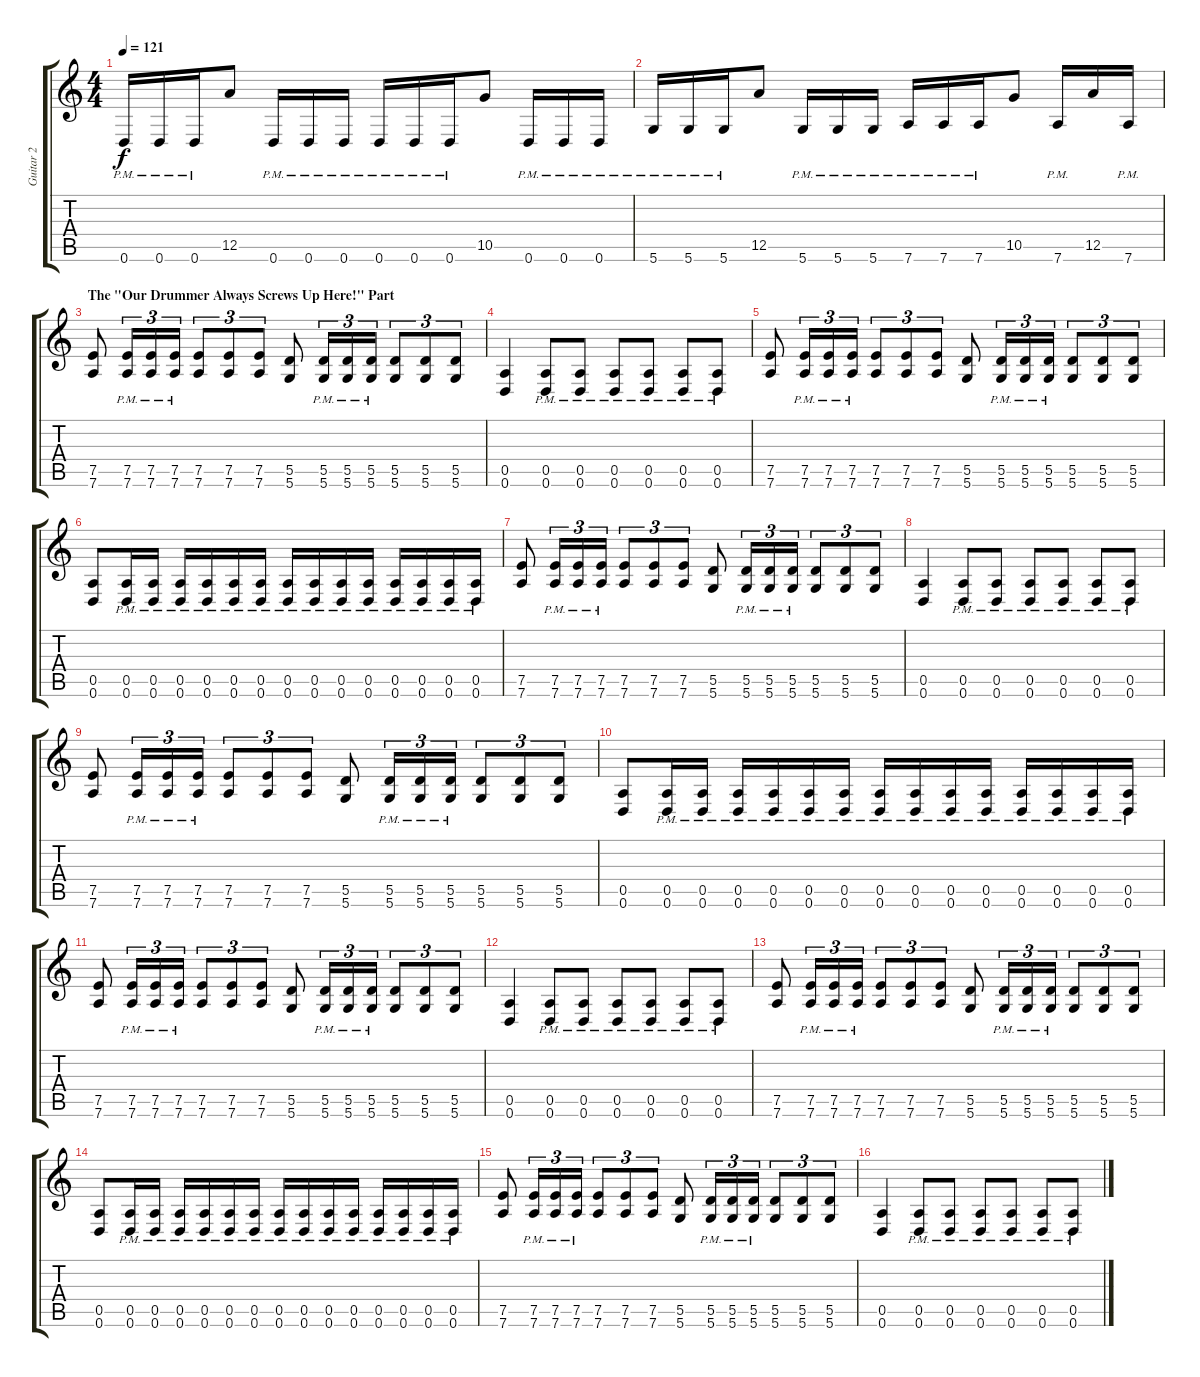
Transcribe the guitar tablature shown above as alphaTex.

\track ("Guitar 2" "Guitar 2") {instrument distortionguitar}
\staff {score tabs}
\tuning (E4 B3 G3 D3 A2 D2) {hide}
\ts (4 4)
\tempo 121
\clef g2
\ks c
0.6{pm}.16{dy f} 0.6{pm}.16 0.6{pm}.16 12.5.8 0.6{pm}.16 0.6{pm}.16 0.6{pm}.16 0.6{pm}.16 0.6{pm}.16 0.6{pm}.16 10.5.8 0.6{pm}.16 0.6{pm}.16 0.6{pm}.16 |
5.6{pm}.16 5.6{pm}.16 5.6{pm}.16 12.5.8 5.6{pm}.16 5.6{pm}.16 5.6{pm}.16 7.6{pm}.16 7.6{pm}.16 7.6{pm}.16 10.5.8 7.6{pm}.16 12.5.16 7.6{pm}.16 |
\section ("" "The \"Our Drummer Always Screws Up Here!\" Part")
(7.5 7.6).8 (7.5{pm} 7.6{pm}).16{tu (3 2)} (7.5{pm} 7.6{pm}).16{tu (3 2)} (7.5{pm} 7.6{pm}).16{tu (3 2)} (7.5 7.6).8{tu (3 2)} (7.5 7.6).8{tu (3 2)} (7.5 7.6).8{tu (3 2)} (5.5 5.6).8 (5.5{pm} 5.6{pm}).16{tu (3 2)} (5.5{pm} 5.6{pm}).16{tu (3 2)} (5.5{pm} 5.6{pm}).16{tu (3 2)} (5.5 5.6).8{tu (3 2)} (5.5 5.6).8{tu (3 2)} (5.5 5.6).8{tu (3 2)} |
(0.5 0.6).4 (0.5{pm} 0.6{pm}).8 (0.5{pm} 0.6{pm}).8 (0.5{pm} 0.6{pm}).8 (0.5{pm} 0.6{pm}).8 (0.5{pm} 0.6{pm}).8 (0.5{pm} 0.6{pm}).8 |
(7.5 7.6).8 (7.5{pm} 7.6{pm}).16{tu (3 2)} (7.5{pm} 7.6{pm}).16{tu (3 2)} (7.5{pm} 7.6{pm}).16{tu (3 2)} (7.5 7.6).8{tu (3 2)} (7.5 7.6).8{tu (3 2)} (7.5 7.6).8{tu (3 2)} (5.5 5.6).8 (5.5{pm} 5.6{pm}).16{tu (3 2)} (5.5{pm} 5.6{pm}).16{tu (3 2)} (5.5{pm} 5.6{pm}).16{tu (3 2)} (5.5 5.6).8{tu (3 2)} (5.5 5.6).8{tu (3 2)} (5.5 5.6).8{tu (3 2)} |
(0.5 0.6).8 (0.5{pm} 0.6{pm}).16 (0.5{pm} 0.6{pm}).16 (0.5{pm} 0.6{pm}).16 (0.5{pm} 0.6{pm}).16 (0.5{pm} 0.6{pm}).16 (0.5{pm} 0.6{pm}).16 (0.5{pm} 0.6{pm}).16 (0.5{pm} 0.6{pm}).16 (0.5{pm} 0.6{pm}).16 (0.5{pm} 0.6{pm}).16 (0.5{pm} 0.6{pm}).16 (0.5{pm} 0.6{pm}).16 (0.5{pm} 0.6{pm}).16 (0.5{pm} 0.6{pm}).16 |
(7.5 7.6).8 (7.5{pm} 7.6{pm}).16{tu (3 2)} (7.5{pm} 7.6{pm}).16{tu (3 2)} (7.5{pm} 7.6{pm}).16{tu (3 2)} (7.5 7.6).8{tu (3 2)} (7.5 7.6).8{tu (3 2)} (7.5 7.6).8{tu (3 2)} (5.5 5.6).8 (5.5{pm} 5.6{pm}).16{tu (3 2)} (5.5{pm} 5.6{pm}).16{tu (3 2)} (5.5{pm} 5.6{pm}).16{tu (3 2)} (5.5 5.6).8{tu (3 2)} (5.5 5.6).8{tu (3 2)} (5.5 5.6).8{tu (3 2)} |
(0.5 0.6).4 (0.5{pm} 0.6{pm}).8 (0.5{pm} 0.6{pm}).8 (0.5{pm} 0.6{pm}).8 (0.5{pm} 0.6{pm}).8 (0.5{pm} 0.6{pm}).8 (0.5{pm} 0.6{pm}).8 |
(7.5 7.6).8 (7.5{pm} 7.6{pm}).16{tu (3 2)} (7.5{pm} 7.6{pm}).16{tu (3 2)} (7.5{pm} 7.6{pm}).16{tu (3 2)} (7.5 7.6).8{tu (3 2)} (7.5 7.6).8{tu (3 2)} (7.5 7.6).8{tu (3 2)} (5.5 5.6).8 (5.5{pm} 5.6{pm}).16{tu (3 2)} (5.5{pm} 5.6{pm}).16{tu (3 2)} (5.5{pm} 5.6{pm}).16{tu (3 2)} (5.5 5.6).8{tu (3 2)} (5.5 5.6).8{tu (3 2)} (5.5 5.6).8{tu (3 2)} |
(0.5 0.6).8 (0.5{pm} 0.6{pm}).16 (0.5{pm} 0.6{pm}).16 (0.5{pm} 0.6{pm}).16 (0.5{pm} 0.6{pm}).16 (0.5{pm} 0.6{pm}).16 (0.5{pm} 0.6{pm}).16 (0.5{pm} 0.6{pm}).16 (0.5{pm} 0.6{pm}).16 (0.5{pm} 0.6{pm}).16 (0.5{pm} 0.6{pm}).16 (0.5{pm} 0.6{pm}).16 (0.5{pm} 0.6{pm}).16 (0.5{pm} 0.6{pm}).16 (0.5{pm} 0.6{pm}).16 |
(7.5 7.6).8 (7.5{pm} 7.6{pm}).16{tu (3 2)} (7.5{pm} 7.6{pm}).16{tu (3 2)} (7.5{pm} 7.6{pm}).16{tu (3 2)} (7.5 7.6).8{tu (3 2)} (7.5 7.6).8{tu (3 2)} (7.5 7.6).8{tu (3 2)} (5.5 5.6).8 (5.5{pm} 5.6{pm}).16{tu (3 2)} (5.5{pm} 5.6{pm}).16{tu (3 2)} (5.5{pm} 5.6{pm}).16{tu (3 2)} (5.5 5.6).8{tu (3 2)} (5.5 5.6).8{tu (3 2)} (5.5 5.6).8{tu (3 2)} |
(0.5 0.6).4 (0.5{pm} 0.6{pm}).8 (0.5{pm} 0.6{pm}).8 (0.5{pm} 0.6{pm}).8 (0.5{pm} 0.6{pm}).8 (0.5{pm} 0.6{pm}).8 (0.5{pm} 0.6{pm}).8 |
(7.5 7.6).8 (7.5{pm} 7.6{pm}).16{tu (3 2)} (7.5{pm} 7.6{pm}).16{tu (3 2)} (7.5{pm} 7.6{pm}).16{tu (3 2)} (7.5 7.6).8{tu (3 2)} (7.5 7.6).8{tu (3 2)} (7.5 7.6).8{tu (3 2)} (5.5 5.6).8 (5.5{pm} 5.6{pm}).16{tu (3 2)} (5.5{pm} 5.6{pm}).16{tu (3 2)} (5.5{pm} 5.6{pm}).16{tu (3 2)} (5.5 5.6).8{tu (3 2)} (5.5 5.6).8{tu (3 2)} (5.5 5.6).8{tu (3 2)} |
(0.5 0.6).8 (0.5{pm} 0.6{pm}).16 (0.5{pm} 0.6{pm}).16 (0.5{pm} 0.6{pm}).16 (0.5{pm} 0.6{pm}).16 (0.5{pm} 0.6{pm}).16 (0.5{pm} 0.6{pm}).16 (0.5{pm} 0.6{pm}).16 (0.5{pm} 0.6{pm}).16 (0.5{pm} 0.6{pm}).16 (0.5{pm} 0.6{pm}).16 (0.5{pm} 0.6{pm}).16 (0.5{pm} 0.6{pm}).16 (0.5{pm} 0.6{pm}).16 (0.5{pm} 0.6{pm}).16 |
(7.5 7.6).8 (7.5{pm} 7.6{pm}).16{tu (3 2)} (7.5{pm} 7.6{pm}).16{tu (3 2)} (7.5{pm} 7.6{pm}).16{tu (3 2)} (7.5 7.6).8{tu (3 2)} (7.5 7.6).8{tu (3 2)} (7.5 7.6).8{tu (3 2)} (5.5 5.6).8 (5.5{pm} 5.6{pm}).16{tu (3 2)} (5.5{pm} 5.6{pm}).16{tu (3 2)} (5.5{pm} 5.6{pm}).16{tu (3 2)} (5.5 5.6).8{tu (3 2)} (5.5 5.6).8{tu (3 2)} (5.5 5.6).8{tu (3 2)} |
(0.5 0.6).4 (0.5{pm} 0.6{pm}).8 (0.5{pm} 0.6{pm}).8 (0.5{pm} 0.6{pm}).8 (0.5{pm} 0.6{pm}).8 (0.5{pm} 0.6{pm}).8 (0.5{pm} 0.6{pm}).8
